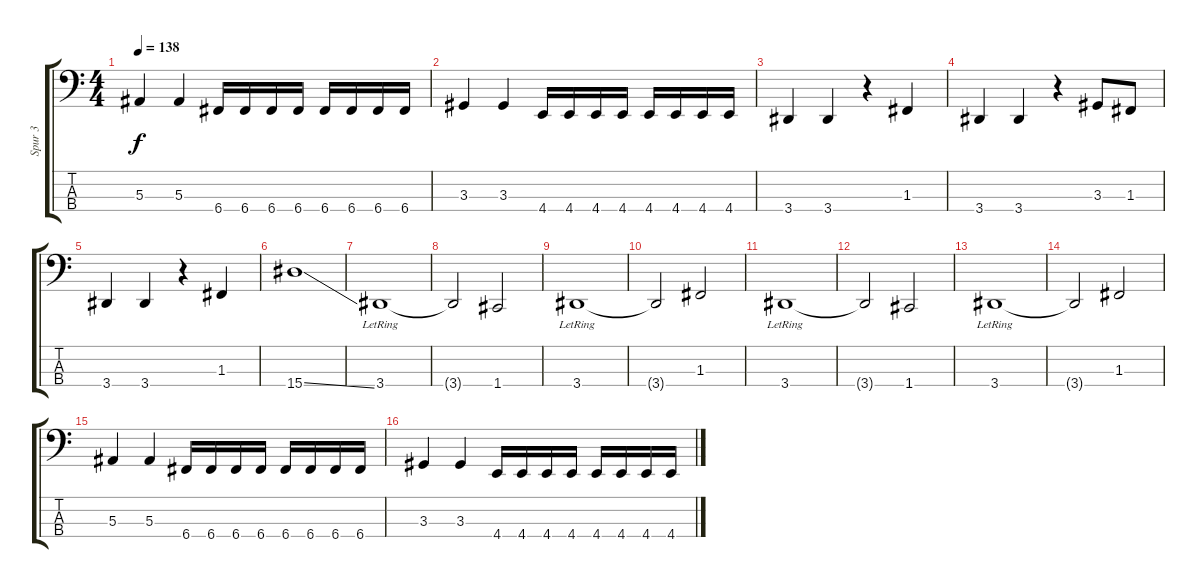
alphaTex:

\track ("Spur 3" "Spur 3") {instrument electricbasspick}
\staff {score tabs}
\tuning (Eb2 Bb1 F1 C1) {hide}
\ts (4 4)
\tempo 138
\clef f4
\ks c
5.3.4{dy f} 5.3.4 6.4.16 6.4.16 6.4.16 6.4.16 6.4.16 6.4.16 6.4.16 6.4.16 |
3.3.4 3.3.4 4.4.16 4.4.16 4.4.16 4.4.16 4.4.16 4.4.16 4.4.16 4.4.16 |
3.4.4 3.4.4 r.4 1.3.4 |
3.4.4 3.4.4 r.4 3.3.8 1.3.8 |
3.4.4 3.4.4 r.4 1.3.4 |
15.4{ss}.1 |
3.4{lr}.1 |
3.4{t}.2 1.4.2 |
3.4{lr}.1 |
3.4{t}.2 1.3.2 |
3.4{lr}.1 |
3.4{t}.2 1.4.2 |
3.4{lr}.1 |
3.4{t}.2 1.3.2 |
5.3.4 5.3.4 6.4.16 6.4.16 6.4.16 6.4.16 6.4.16 6.4.16 6.4.16 6.4.16 |
3.3.4 3.3.4 4.4.16 4.4.16 4.4.16 4.4.16 4.4.16 4.4.16 4.4.16 4.4.16
